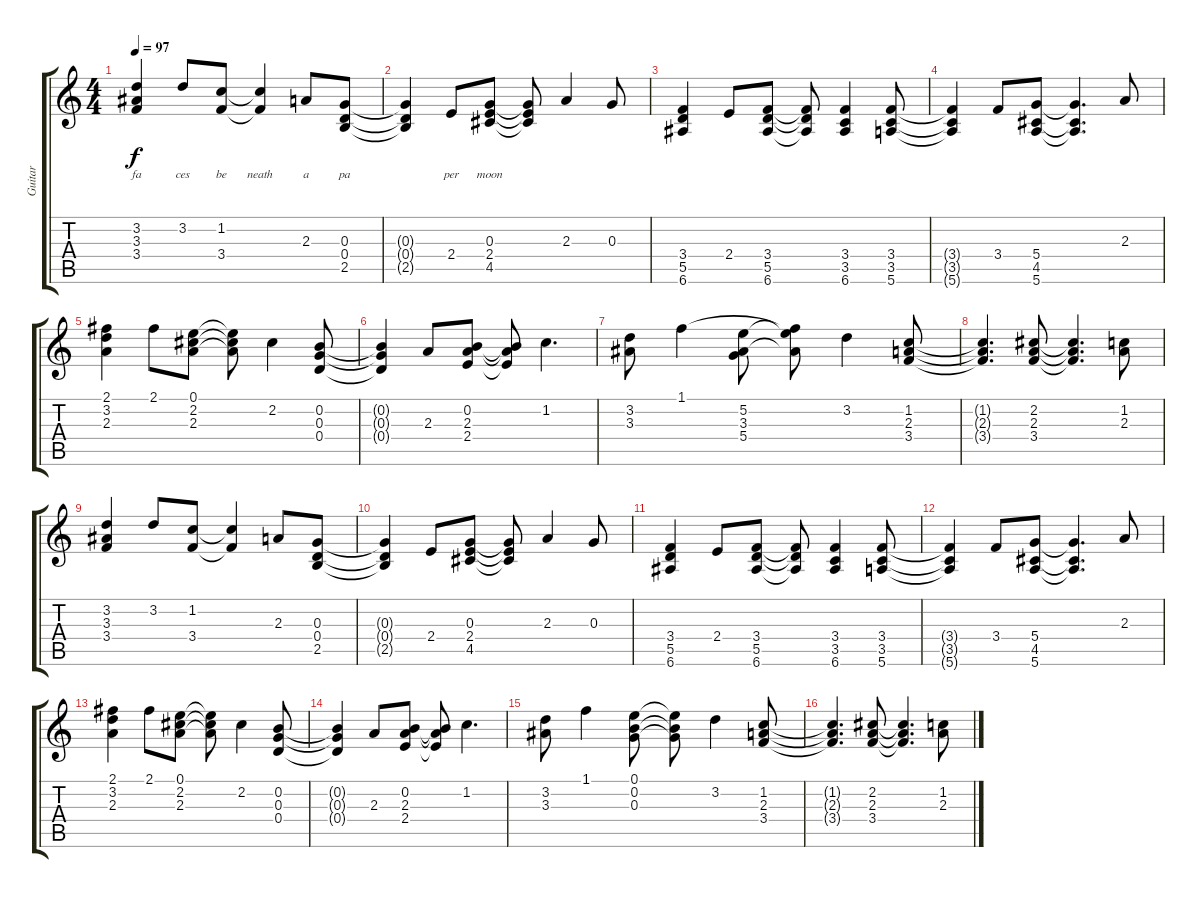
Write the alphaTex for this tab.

\track ("Guitar" "Guitar") {instrument electricguitarjazz}
\staff {score tabs}
\tuning (E4 B3 G3 D3 A2 E2) {hide}
\ts (4 4)
\tempo 97
\clef g2
\ks c
(3.2 3.3 3.4).4{lyrics (0 "fa") lyrics (1 "") lyrics (2 "") lyrics (3 "") lyrics (4 "") dy f} 3.2.8{lyrics (0 "ces") lyrics (1 "") lyrics (2 "") lyrics (3 "") lyrics (4 "")} (1.2 3.4).8{lyrics (0 "be") lyrics (1 "") lyrics (2 "") lyrics (3 "") lyrics (4 "")} (1.2{t} 3.4{t}).4{lyrics (0 "neath") lyrics (1 "") lyrics (2 "") lyrics (3 "") lyrics (4 "")} 2.3.8{lyrics (0 "a") lyrics (1 "") lyrics (2 "") lyrics (3 "") lyrics (4 "")} (0.3 0.4 2.5).8{lyrics (0 "pa") lyrics (1 "") lyrics (2 "") lyrics (3 "") lyrics (4 "")} |
(0.3{t} 0.4{t} 2.5{t}).4{lyrics (0 "") lyrics (1 "") lyrics (2 "") lyrics (3 "") lyrics (4 "")} 2.4.8{lyrics (0 "per") lyrics (1 "") lyrics (2 "") lyrics (3 "") lyrics (4 "")} (0.3 2.4 4.5).8{lyrics (0 "moon") lyrics (1 "") lyrics (2 "") lyrics (3 "") lyrics (4 "")} (0.3{t} 2.4{t} 4.5{t}).8 2.3.4 0.3.8 |
(3.4 5.5 6.6).4 2.4.8 (3.4 5.5 6.6).8 (3.4{t} 5.5{t} 6.6{t}).8 (3.4 3.5 6.6).4 (3.4 3.5 5.6).8 |
(3.4{t} 3.5{t} 5.6{t}).4 3.4.8 (5.4 4.5 5.6).8 (5.4{t} 4.5{t} 5.6{t}).4{d} 2.3.8 |
(2.1 3.2 2.3).4 2.1.8 (0.1 2.2 2.3).8 (0.1{t} 2.2{t} 2.3{t}).8 2.2.4 (0.2 0.3 0.4).8 |
(0.2{t} 0.3{t} 0.4{t}).4 2.3.8 (0.2 2.3 2.4).8 (0.2{t} 2.3{t} 2.4{t}).8 1.2.4{d} |
(3.2 3.3).8 1.1.4 (5.2 3.3 5.4).8 (1.1{t} 5.2{t} 3.3{t}).8 3.2.4 (1.2 2.3 3.4).8 |
(1.2{t} 2.3{t} 3.4{t}).4{d} (2.2 2.3 3.4).8 (2.2{t} 2.3{t} 3.4{t}).4{d} (1.2 2.3).8 |
(3.2 3.3 3.4).4 3.2.8 (1.2 3.4).8 (1.2{t} 3.4{t}).4 2.3.8 (0.3 0.4 2.5).8 |
(0.3{t} 0.4{t} 2.5{t}).4 2.4.8 (0.3 2.4 4.5).8 (0.3{t} 2.4{t} 4.5{t}).8 2.3.4 0.3.8 |
(3.4 5.5 6.6).4 2.4.8 (3.4 5.5 6.6).8 (3.4{t} 5.5{t} 6.6{t}).8 (3.4 3.5 6.6).4 (3.4 3.5 5.6).8 |
(3.4{t} 3.5{t} 5.6{t}).4 3.4.8 (5.4 4.5 5.6).8 (5.4{t} 4.5{t} 5.6{t}).4{d} 2.3.8 |
(2.1 3.2 2.3).4 2.1.8 (0.1 2.2 2.3).8 (0.1{t} 2.2{t} 2.3{t}).8 2.2.4 (0.2 0.3 0.4).8 |
(0.2{t} 0.3{t} 0.4{t}).4 2.3.8 (0.2 2.3 2.4).8 (0.2{t} 2.3{t} 2.4{t}).8 1.2.4{d} |
(3.2 3.3).8 1.1.4 (0.1 0.2 0.3).8 (0.1{t} 0.2{t} 0.3{t}).8 3.2.4 (1.2 2.3 3.4).8 |
(1.2{t} 2.3{t} 3.4{t}).4{d} (2.2 2.3 3.4).8 (2.2{t} 2.3{t} 3.4{t}).4{d} (1.2 2.3).8
